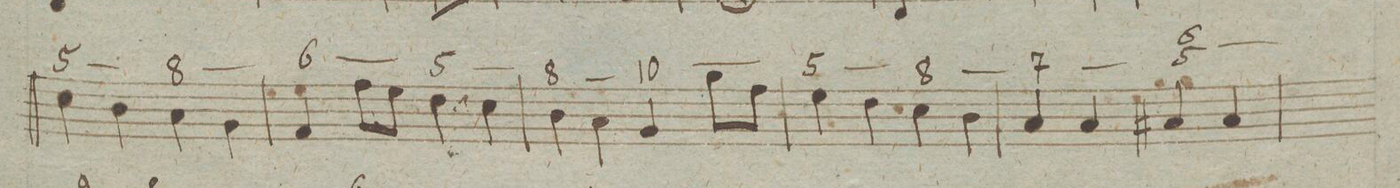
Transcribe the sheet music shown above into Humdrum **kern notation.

**kern	**fba	**dynam
*I"Organo	*	*
*clefF4	*	*
*k[b-]	*	*
*met(c|)	*	*
*M2/2	*	*
4E\	5_	.
4D\	.	.
4C\	8_	.
4BB-\	.	.
=66	=66	=66
4AA/	6_	.
8A\L	.	.
8G\J	.	.
4F\	5_	.
4E\	.	.
=67	=67	=67
4D\	8_	.
4C\	.	.
4BB-/	10_	.
8B-\L	.	.
8A\J	.	.
=68	=68	=68
4G\	5_	.
4F\	.	.
4E\	8_	.
4D\	.	.
=69	=69	=69
4C/	7_	.
4C/	.	.
4C#X/	6_ 5	.
4C#/	.	.
=70	=70	=70
*-	*-	*-
